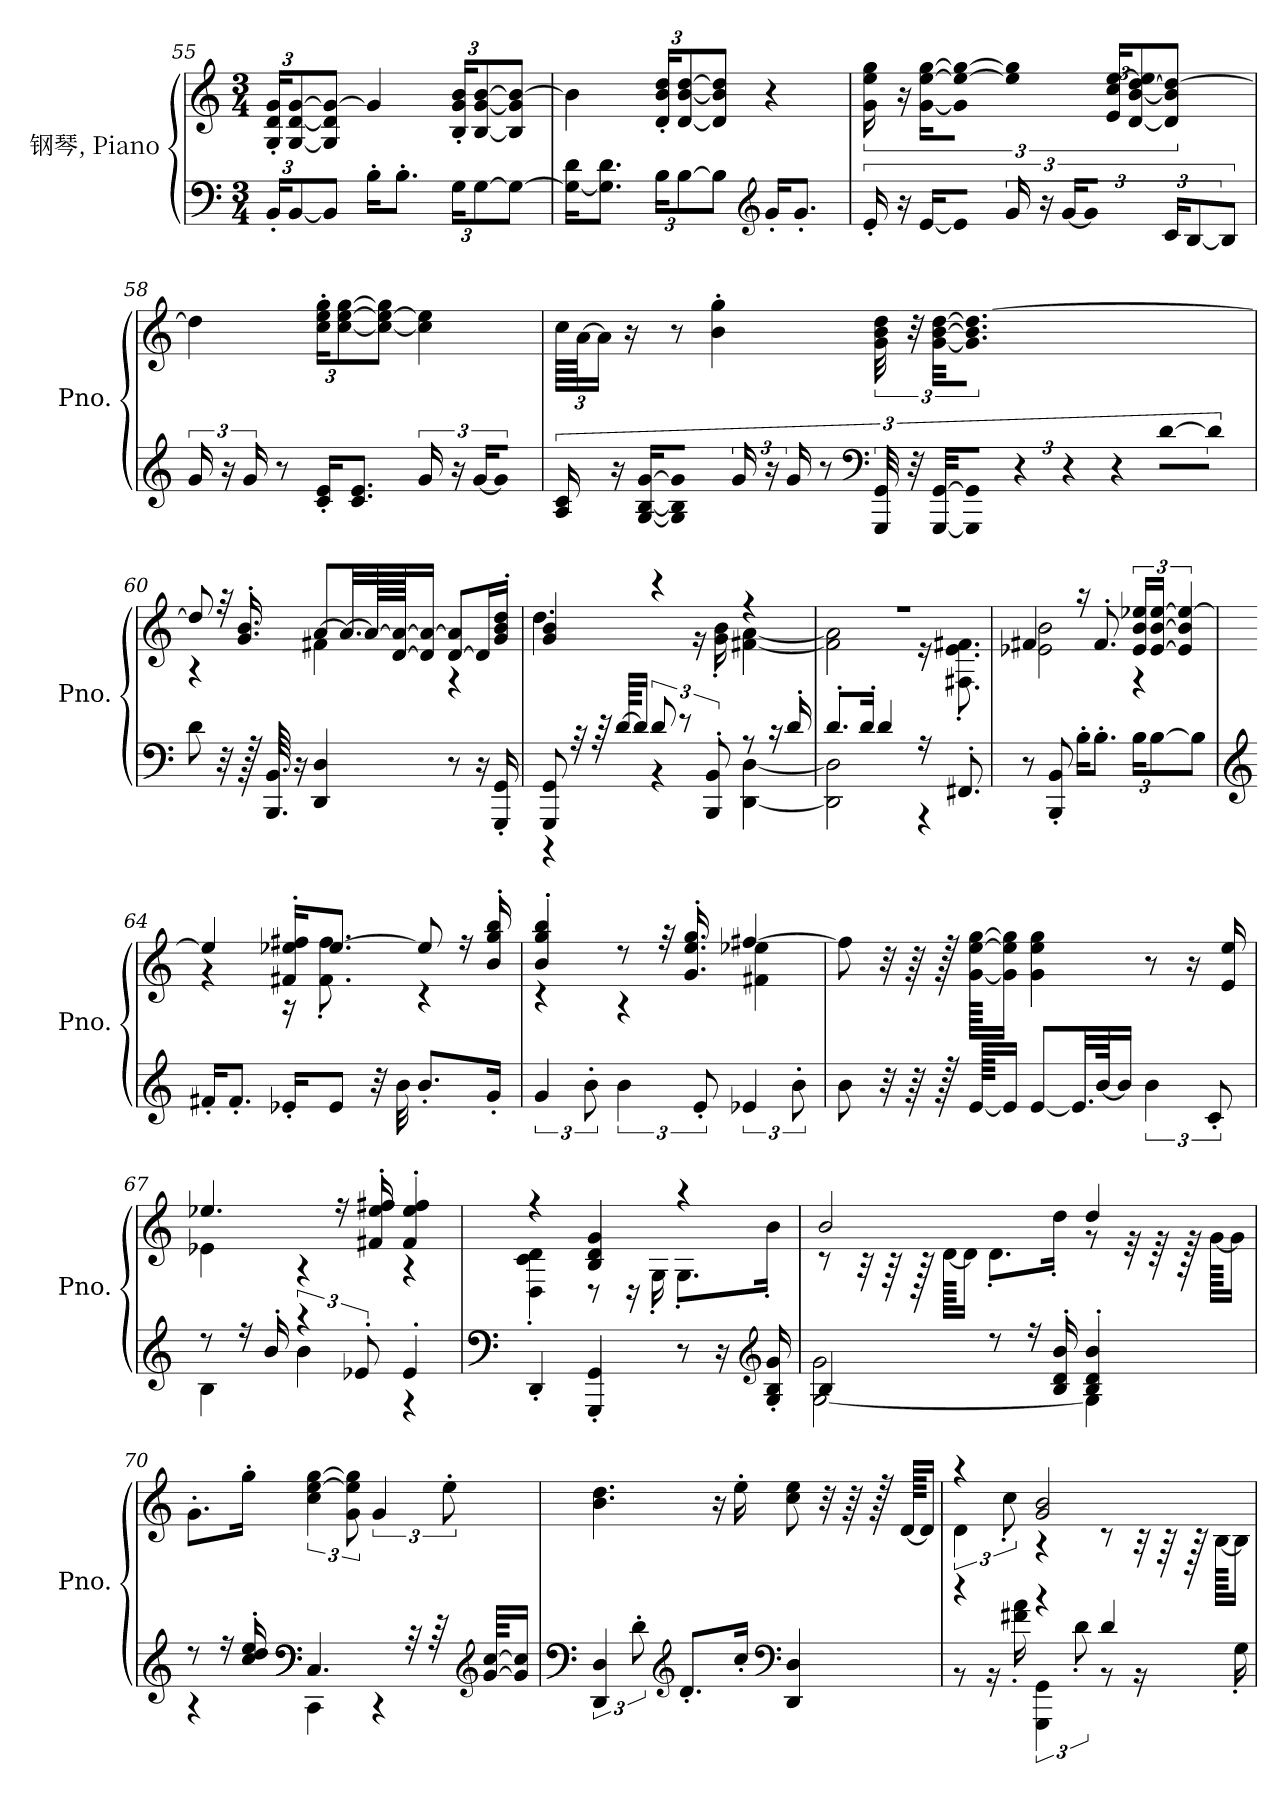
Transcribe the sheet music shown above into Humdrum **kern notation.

**kern	**kern
*part1	*part1
*staff2	*staff1
*I"钢琴, Piano	*
*I'Pno.	*
!!LO:LB:g=z
*clefF4	*clefG2
*k[]	*k[]
*M3/4	*M3/4
*Xbrackettup	*Xbrackettup
=55	=55
24BB'/KL	24G/' 24d/' 24g/'KL
[12BB/	[12G/ [12d/ [12g/
8BB/J]	8G/] 8d/] 8g/_J
16B'\KL	4g/]
8.B'\J	.
24G\KL	24B/' 24g/' 24b/'KL
[12G\	[12B/ [12g/ [12b/
8G\J_	8B/] 8g/] 8b/_J
=56	=56
16G\_ 16d\KL	4b\]
8.G\] 8.d\J	.
24B\KL	24d/' 24b/' 24dd/'KL
[12B\	[12d/ [12b/ [12dd/
8B\J]	8d/] 8b/] 8dd/]J
*clefG2	*
16g'/KL	4r
8.g'/J	.
=57	=57
*brackettup	*brackettup
24e'/	24g\ 24ee\ 24gg\
24r	24r
[24e/KL	[24g\ [24ee\ [24gg\KL
8e/J]	8g\] 8ee\_ 8gg\_J
24g/	4ee\] 4gg\]
24r	.
[24g/KL	.
8g/J]	.
*Xbrackettup	*Xbrackettup
24c/KL	24e/ 24cc/ [24ee/KL
[12B/	[12d/ [12b/ [12dd/ 12ee/]
8B/J]	8d/] 8b/] 8dd/_J
!!LO:LB:g=z
=58	=58
*brackettup	*
24g/	4dd\]
24r	.
24g/	.
8r	.
16c/' 16e/'KL	24cc\' 24ee\' 24gg\'KL
.	[12cc\ [12ee\ [12gg\
8.c/ 8.e/J	.
.	8cc\_ 8ee\_ 8gg\]J
24g/	4cc\] 4ee\]
24r	.
[24g/KL	.
8g/J]	.
=59	=59
24A/ 24c/	96cc\LLLL
.	[96a\JJ
.	24a\JJ]
24r	.
.	16r
[24G/ [24B/ [24g/KL	.
8G/] 8B/] 8g/]J	8r
24g/	4b\' 4gg\'
24r	.
24g/	.
8r	.
*clefF4	*
*	*brackettup
48GGG/ 48GG/	48g\ 48b\ 48dd\
48r	48r
[48GGG/ [48GG/KLL	[48g\ [48b\ [48dd\KKL
16GGG/] 16GG/]JJ	8.g\] 8.b\] 8.dd\_J
32r	.
64r	.
128r	.
[128d\KKKLL	.
16d\JJ]	.
!!LO:LB:g=z
=60	=60
*	*^
8d\	8dd/]	4r
32r	32r	.
128r	16.g/' 16.b/'	.
64.BBB/ 64.BB/	.	.
16r	.	.
4DD/ 4D/	[8a/L	4f#X\
.	32.a/LL_	.
.	128a/LL_	.
.	[128d/ 128a/_JJJ	.
.	16d/] 16a/_JJ	.
8r	[8d/ 8a/]L	4r
16r	16d/L]	.
16GGG/' 16GG/'	16g/' 16b/' 16dd/'JJ	.
=61	=61	=61
*^	*	*
8GGG/ 8GG/	4r	4g/ 4b/	4.dd\
32r	.	.	.
64r	.	.	.
[64d/KKLL	.	.	.
16d/JJ]	.	.	.
12d/	4r	4r	.
12r	.	.	.
.	.	.	16r
12BBB/' 12BB/'	.	.	.
.	.	.	16g\' 16b\'
8r	[4DD\ [4D\	4r	[4f#X\ [4a\
16r	.	.	.
16d'/	.	.	.
=62	=62	=62	=62
8.d'/L	2DD\] 2D\]	2.r	2f#\] 2a\]
16d'/Jk	.	.	.
4d/	.	.	.
16r	4r	.	16r
8.FF#X'/	.	.	8.F#X\' 8.e\' 8.f#X\'
*v	*v	*	*
!!LO:PB:g=z	!!
=63	=63	=63
8r	4f#X/	2e-X\ 2b\
8BBB/' 8BB/'	.	.
16B'\KL	16r	.
8.B'\J	8.f#'/	.
*Xbrackettup	*	*
24B\KL	24e-/ 24b/ 24ee-X/LL	4r
[12B\	[24e-/ [24b/ [24ee-/JJ	.
.	6e-/] 6b/] 6ee-/_	.
8B\J]	.	.
=64	=64	=64
*clefG2	*	*
16f#X'/KL	4ee-/]	4r
8.f#'/J	.	.
16e-X'/KL	16f#X/' 16ee-X/' 16ff#X/'KL	16r
8e-/J	[8.ee-/J	8.f#\' 8.ff#\'
32r	.	.
32b\	.	.
8.b'/L	8ee-/]	4r
.	16r	.
16g'/Jk	16b/' 16gg/' 16bb/'	.
=65	=65	=65
*brackettup	*	*
6g/	4b/' 4gg/' 4bb/'	4r
12b'\	.	.
6b\	8r	4r
.	32r	.
.	16.g/' 16.ee/' 16.gg/'	.
12e'/	.	.
6e-X/	[4ff#X/	4f#X\ 4ee-X\
12b'\	.	.
*	*v	*v
!!LO:LB:g=z
=66	=66
8b\	8ff#\]
32r	32r
64r	64r
128r	128r
[128e/KKKLL	[128g\ [128ee\ [128gg\KKKLL
16e/JJ]	16g\] 16ee\] 16gg\]JJ
[8e/L	4g\ 4ee\ 4gg\
32.e/LL]	.
[64b/JK	.
16b/JJ]	.
6b\	8r
.	16r
12c'/	.
.	16e/ 16ee/
=67	=67
*^	*^
8r	4B\	4.ee-X/	4e-X\
16r	.	.	.
16b'/	.	.	.
6r	4b\	.	4r
.	.	16r	.
12e-X'/	.	.	.
.	.	16f#X/' 16ee-/' 16ff#X/'	.
4e-'/	4r	4f#/' 4ee-/' 4ff#/'	4r
*v	*v	*	*
=68	=68	=68
*clefF4	*	*
4DD'/	4r	4D\' 4c\' 4d\'
4GGG/' 4GG/'	4B/ 4d/ 4g/	8r
.	.	16r
.	.	16G'\
8r	4r	8.G'\L
16r	.	.
*clefG2	*	*
16G/' 16B/' 16g/'	.	16b'\Jk
!!LO:LB:g=z	!!
=69	=69	=69
*^	*	*
4B/	[2G\ 2g\	2b/	8r
.	.	.	32r
.	.	.	64r
.	.	.	128r
.	.	.	[128d\KKKLL
.	.	.	16d\JJ]
8r	.	.	8.d'\L
16r	.	.	.
16B/' 16d/' 16b/'	.	.	16dd'\Jk
4B/' 4d/' 4b/'	4G\]	4dd/	8r
.	.	.	32r
.	.	.	64r
.	.	.	128r
.	.	.	[128g\KKKLL
.	.	.	16g\JJ]
*	*	*v	*v
=70	=70	=70
8r	4r	8.g'\L
16r	.	.
16cc/' 16dd/' 16ee/'	.	16gg'\Jk
*clefF4	*	*
4.C/	4CC\	6cc\ [6ee\ [6gg\
.	.	12g\ 12ee\] 12gg\]
.	4r	6g/
32r	.	.
64r	.	.
.	.	12ee'\
*clefG2	*	*
[64g/ [64cc/KKLL	.	.
16g/] 16cc/]JJ	.	.
*v	*v	*
!!LO:LB:g=z
=71	=71
*clefF4	*
6DD/ 6D/	4.b\ 4.dd\
12d'\	.
*clefG2	*
8.d'/L	.
.	16r
16cc'/Jk	16ee'\
*clefF4	*
4DD/ 4D/	8cc\ 8ee\
.	32r
.	64r
.	128r
.	[128d/KKKLL
.	16d/JJ]
=72	=72
*^	*^
4r	8r	4r	6d\
.	16r	.	.
.	.	.	12cc'\
.	16f#X\' 16a\'	.	.
4r	6GGG\ 6GG\	2g/ 2b/	4r
.	12d'\	.	.
4d/	8r	.	8r
.	16r	.	32r
.	.	.	64r
.	.	.	128r
.	.	.	[128B\KKKLL
.	16G'\	.	16B\JJ]
*v	*v	*	*
*	*v	*v
=	=
*-	*-
